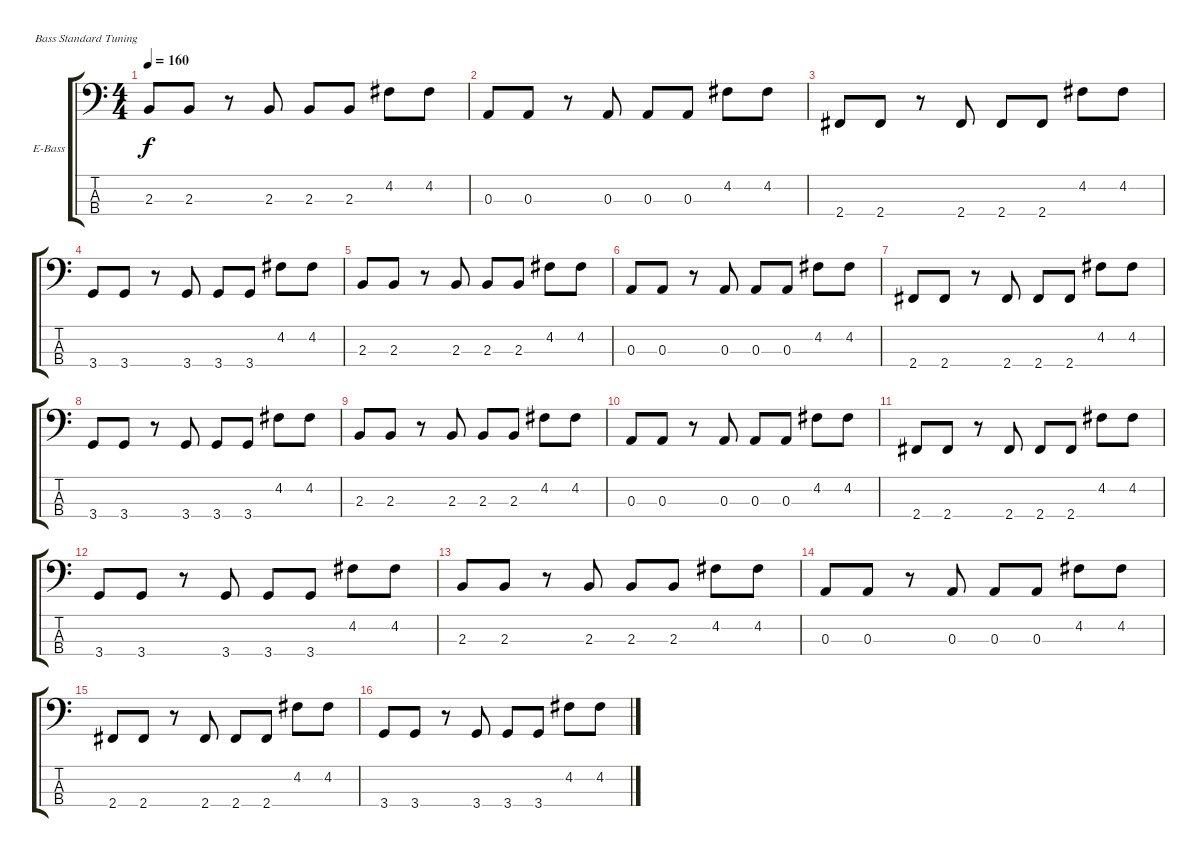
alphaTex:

\bracketExtendMode groupsimilarinstruments
\firstSystemTrackNameOrientation horizontal
\otherSystemsTrackNameOrientation horizontal
\track ("Тихомиров" "E-Bass") {instrument electricbassfinger}
\staff {score tabs}
\tuning (G2 D2 A1 E1)
\ts (4 4)
\tempo 160
\clef f4
\scale
0.333333
\ks c
2.3.8{dy f} 2.3.8 r.8 2.3.8 2.3.8 2.3.8 4.2.8 4.2.8 |
\scale
0.333333 0.3.8 0.3.8 r.8 0.3.8 0.3.8 0.3.8 4.2.8 4.2.8 |
\scale
0.333333 2.4.8 2.4.8 r.8 2.4.8 2.4.8 2.4.8 4.2.8 4.2.8 |
\scale
0.333333 3.4.8 3.4.8 r.8 3.4.8 3.4.8 3.4.8 4.2.8 4.2.8 |
\scale
0.333333 2.3.8 2.3.8 r.8 2.3.8 2.3.8 2.3.8 4.2.8 4.2.8 |
\scale
0.333333 0.3.8 0.3.8 r.8 0.3.8 0.3.8 0.3.8 4.2.8 4.2.8 |
\scale
0.333333 2.4.8 2.4.8 r.8 2.4.8 2.4.8 2.4.8 4.2.8 4.2.8 |
\scale
0.333333 3.4.8 3.4.8 r.8 3.4.8 3.4.8 3.4.8 4.2.8 4.2.8 |
\scale
0.333333 2.3.8 2.3.8 r.8 2.3.8 2.3.8 2.3.8 4.2.8 4.2.8 |
\scale
0.333333 0.3.8 0.3.8 r.8 0.3.8 0.3.8 0.3.8 4.2.8 4.2.8 |
\scale
0.333333 2.4.8 2.4.8 r.8 2.4.8 2.4.8 2.4.8 4.2.8 4.2.8 |
\scale
0.333333 3.4.8 3.4.8 r.8 3.4.8 3.4.8 3.4.8 4.2.8 4.2.8 |
\scale
0.333333 2.3.8 2.3.8 r.8 2.3.8 2.3.8 2.3.8 4.2.8 4.2.8 |
\scale
0.333333 0.3.8 0.3.8 r.8 0.3.8 0.3.8 0.3.8 4.2.8 4.2.8 |
\scale
0.333333 2.4.8 2.4.8 r.8 2.4.8 2.4.8 2.4.8 4.2.8 4.2.8 |
\scale
0.333333 3.4.8 3.4.8 r.8 3.4.8 3.4.8 3.4.8 4.2.8 4.2.8
